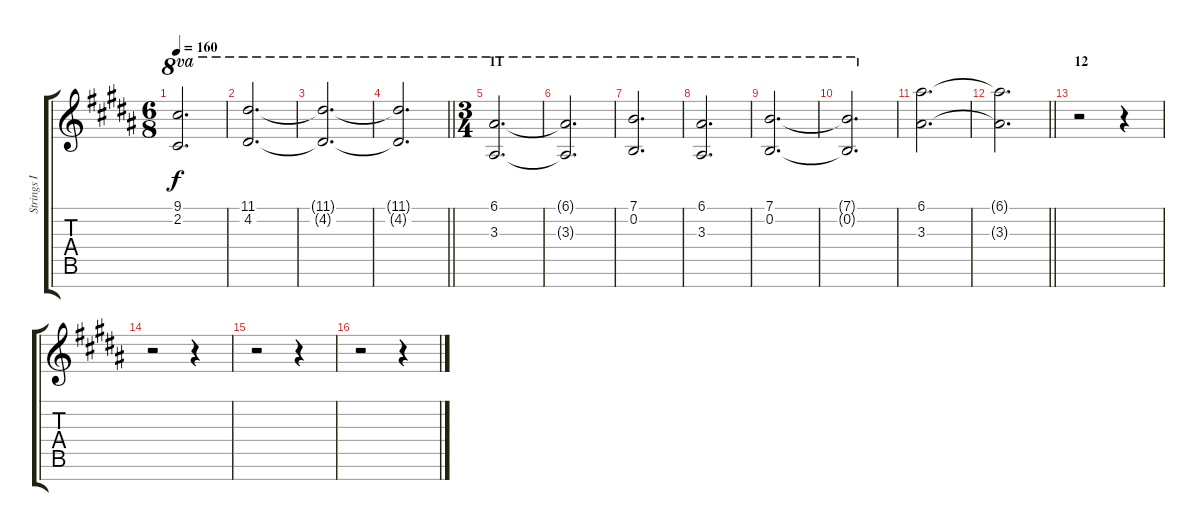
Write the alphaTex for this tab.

\track ("Strings I" "Strings I") {instrument stringensemble1}
\staff {score tabs}
\tuning (E5 B4 G4 D4 A3 E3 B2) {hide}
\ts (6 8)
\tempo 160
\clef g2
\ks b
(9.1 2.2).2{d ot 8va dy f} |
(11.1 4.2).2{d ot 8va} |
(11.1{t} 4.2{t}).2{d ot 8va} |
\barLineRight lightlight
(11.1{t} 4.2{t}).2{d ot 8va} |
\ts (3 4)
\section ("" "11")
(6.1 3.3).2{d ot 8va} |
(6.1{t} 3.3{t}).2{d ot 8va} |
(7.1 0.2).2{d ot 8va} |
(6.1 3.3).2{d ot 8va} |
(7.1 0.2).2{d ot 8va} |
(7.1{t} 0.2{t}).2{d ot 8va} |
(6.1 3.3).2{d} |
\barLineRight lightlight
(6.1{t} 3.3{t}).2{d} |
\section ("" "12")
r.2 r.4 |
r.2 r.4 |
r.2 r.4 |
r.2 r.4
